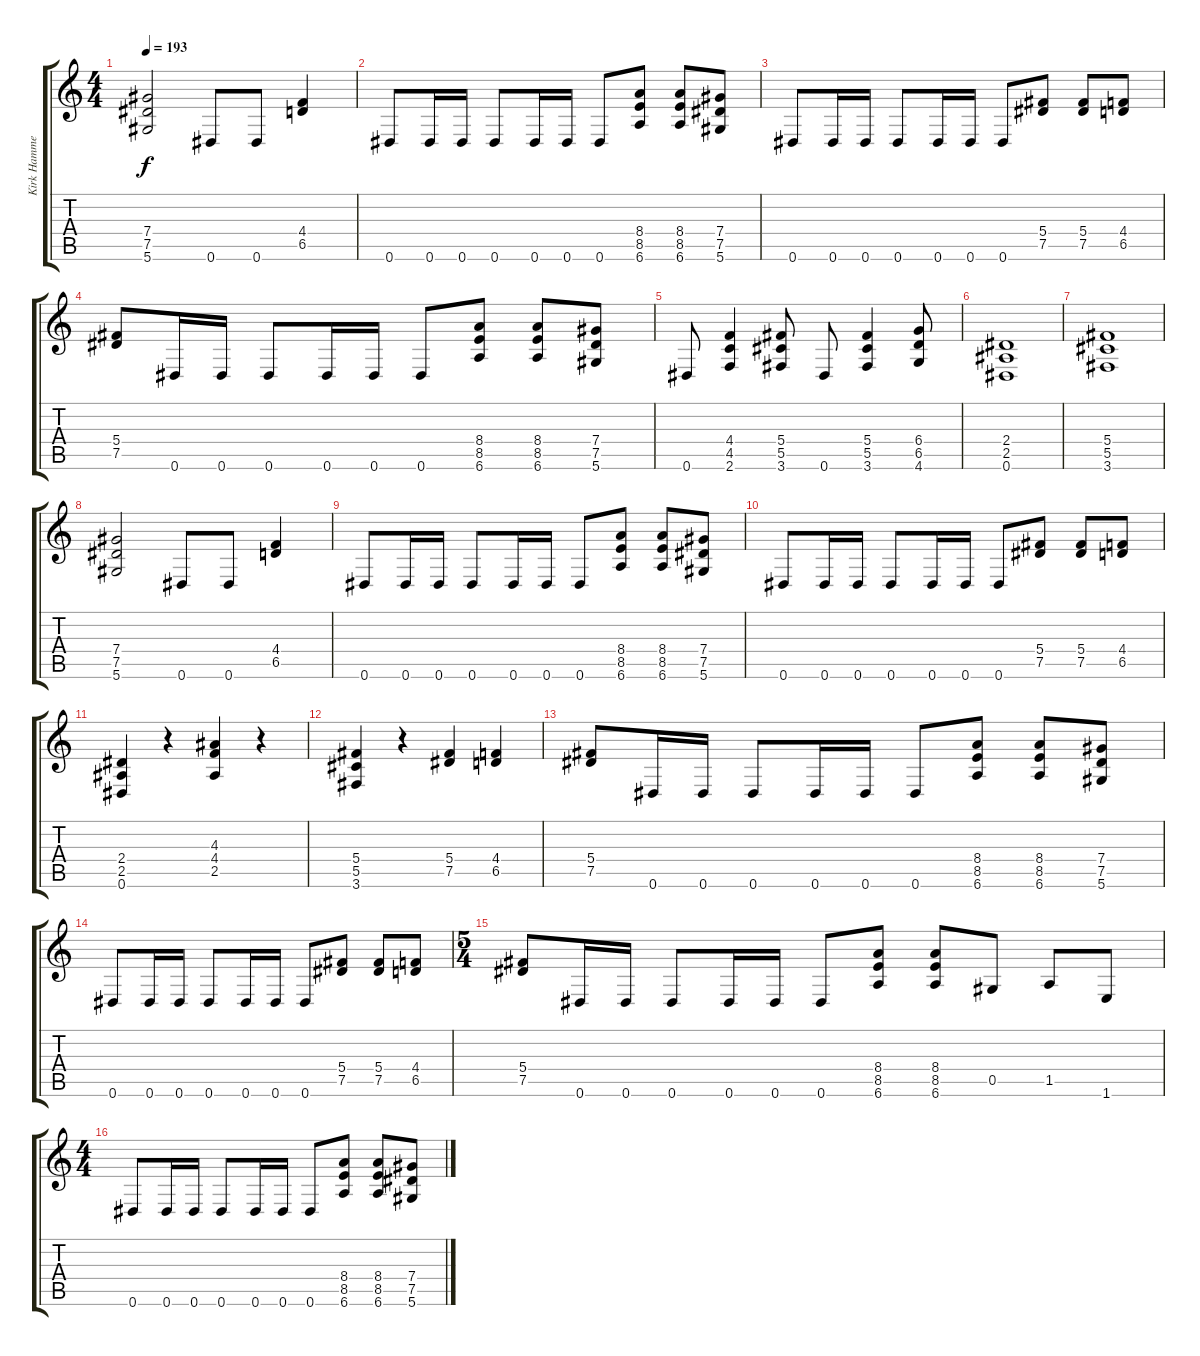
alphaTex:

\track ("Kirk Hammet" "Kirk Hamme") {instrument distortionguitar}
\staff {score tabs}
\tuning (Eb4 Bb3 Gb3 Db3 Ab2 Eb2) {hide}
\ts (4 4)
\tempo 193
\clef g2
\ks c
(7.4 7.5 5.6).2{dy f} 0.6.8 0.6.8 (4.4 6.5).4 |
0.6.8 0.6.16 0.6.16 0.6.8 0.6.16 0.6.16 0.6.8 (8.4 8.5 6.6).8 (8.4 8.5 6.6).8 (7.4 7.5 5.6).8 |
0.6.8 0.6.16 0.6.16 0.6.8 0.6.16 0.6.16 0.6.8 (5.4 7.5).8 (5.4 7.5).8 (4.4 6.5).8 |
(5.4 7.5).8 0.6.16 0.6.16 0.6.8 0.6.16 0.6.16 0.6.8 (8.4 8.5 6.6).8 (8.4 8.5 6.6).8 (7.4 7.5 5.6).8 |
0.6.8 (4.4 4.5 2.6).4 (5.4 5.5 3.6).8 0.6.8 (5.4 5.5 3.6).4 (6.4 6.5 4.6).8 |
(2.4 2.5 0.6).1 |
(5.4 5.5 3.6).1 |
(7.4 7.5 5.6).2 0.6.8 0.6.8 (4.4 6.5).4 |
0.6.8 0.6.16 0.6.16 0.6.8 0.6.16 0.6.16 0.6.8 (8.4 8.5 6.6).8 (8.4 8.5 6.6).8 (7.4 7.5 5.6).8 |
0.6.8 0.6.16 0.6.16 0.6.8 0.6.16 0.6.16 0.6.8 (5.4 7.5).8 (5.4 7.5).8 (4.4 6.5).8 |
(2.4 2.5 0.6).4 r.4 (4.3 4.4 2.5).4 r.4 |
(5.4 5.5 3.6).4 r.4 (5.4 7.5).4 (4.4 6.5).4 |
(5.4 7.5).8 0.6.16 0.6.16 0.6.8 0.6.16 0.6.16 0.6.8 (8.4 8.5 6.6).8 (8.4 8.5 6.6).8 (7.4 7.5 5.6).8 |
0.6.8 0.6.16 0.6.16 0.6.8 0.6.16 0.6.16 0.6.8 (5.4 7.5).8 (5.4 7.5).8 (4.4 6.5).8 |
\ts (5 4)
(5.4 7.5).8 0.6.16 0.6.16 0.6.8 0.6.16 0.6.16 0.6.8 (8.4 8.5 6.6).8 (8.4 8.5 6.6).8 0.5.8 1.5.8 1.6.8 |
\ts (4 4)
0.6.8 0.6.16 0.6.16 0.6.8 0.6.16 0.6.16 0.6.8 (8.4 8.5 6.6).8 (8.4 8.5 6.6).8 (7.4 7.5 5.6).8
